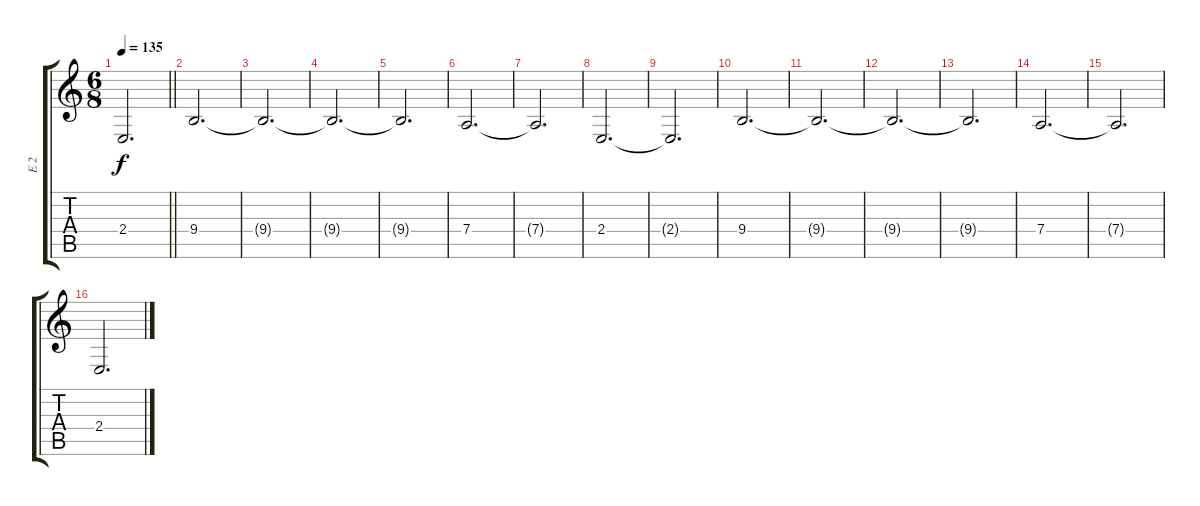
\track ("E 2" "E 2") {instrument synthstrings1}
\staff {score tabs}
\tuning (E4 B3 G3 D3 A2 E2) {hide}
\ts (6 8)
\tempo 135
\clef g2
\barLineRight lightlight
\ks c
2.4{t}.2{d dy f} |
9.4.2{d} |
9.4{t}.2{d} |
9.4{t}.2{d} |
9.4{t}.2{d} |
7.4.2{d} |
7.4{t}.2{d} |
2.4.2{d} |
2.4{t}.2{d} |
9.4.2{d} |
9.4{t}.2{d} |
9.4{t}.2{d} |
9.4{t}.2{d} |
7.4.2{d} |
7.4{t}.2{d} |
2.4.2{d}
